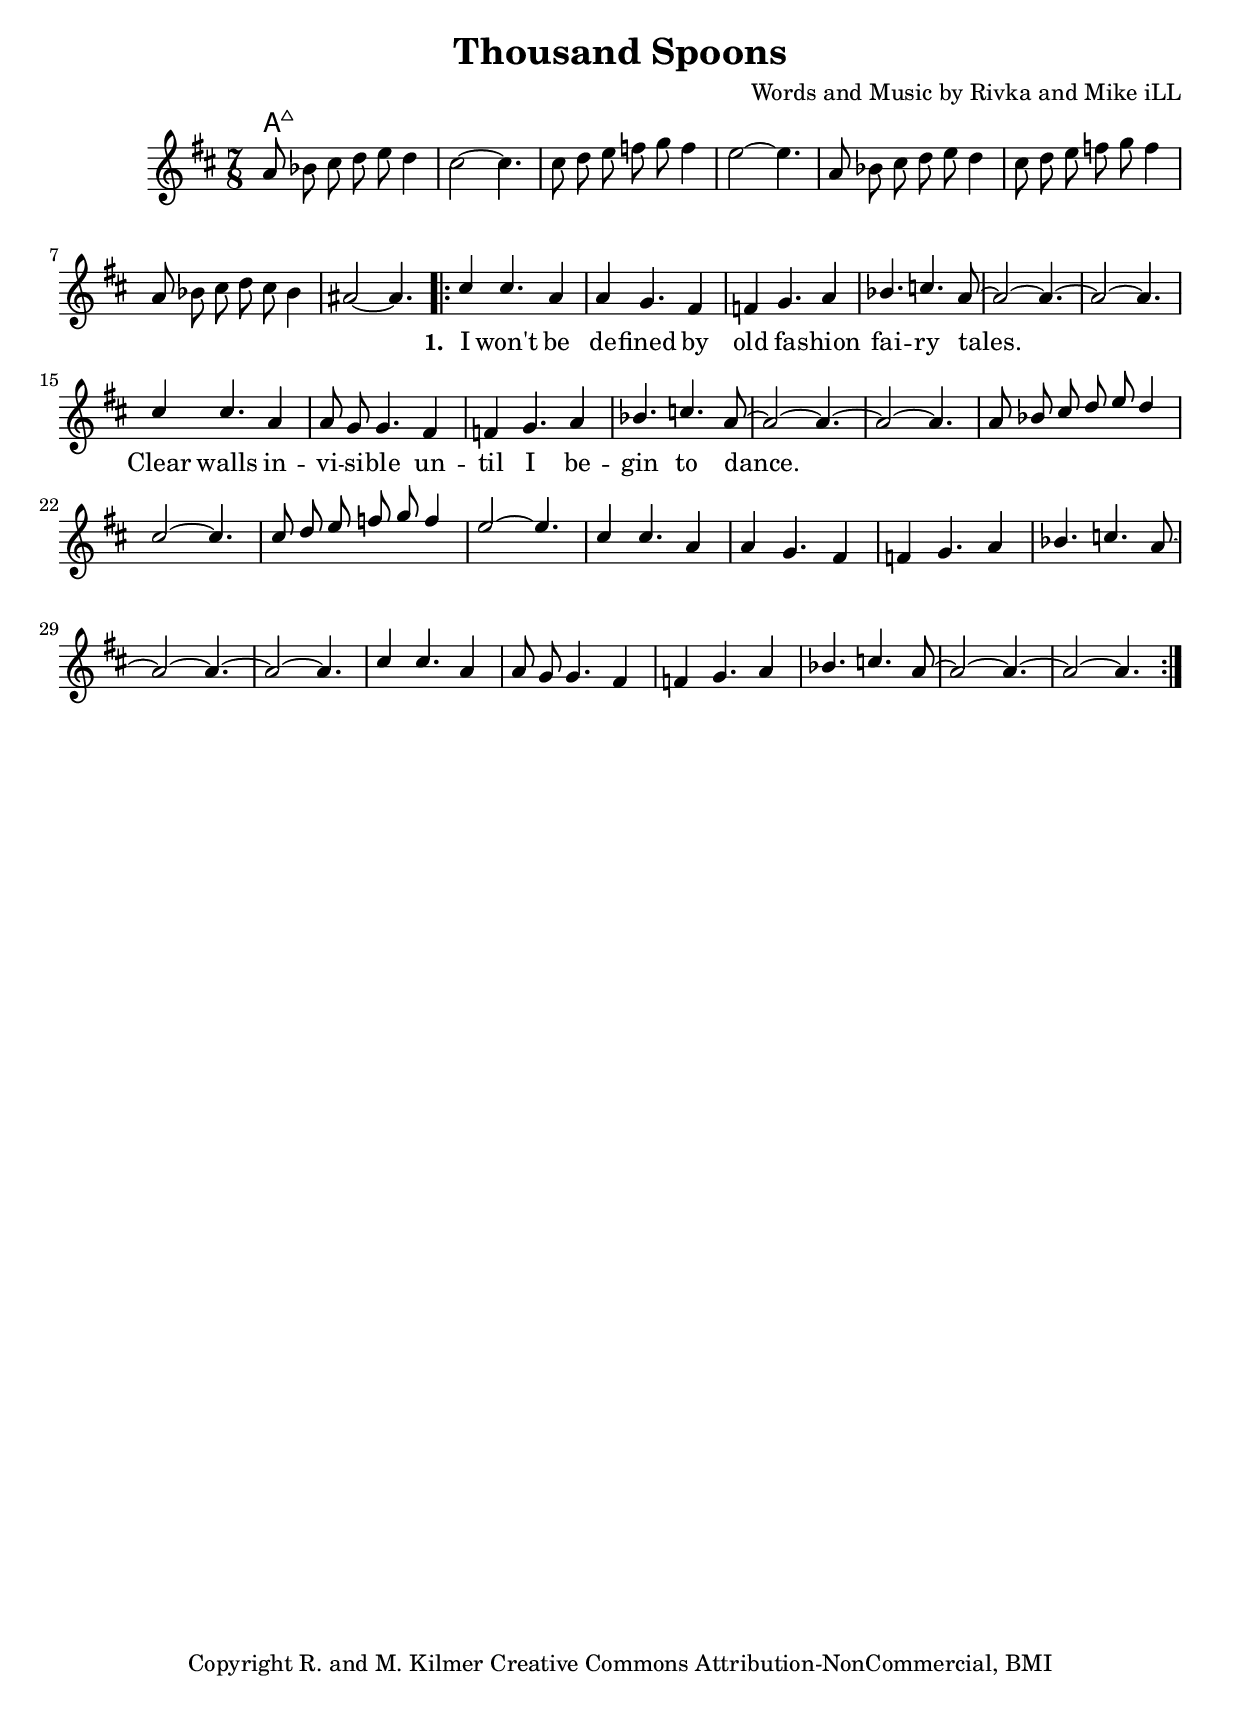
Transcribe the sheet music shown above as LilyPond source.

\version "2.19.45"
\paper{ print-page-number = ##f bottom-margin = 0.5\in }

\header {
  title = "Thousand Spoons"
  composer = "Words and Music by Rivka and Mike iLL"
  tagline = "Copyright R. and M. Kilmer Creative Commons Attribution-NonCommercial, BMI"
}

melody = \relative c'' {
 \clef treble
 \key d \major
 \time 7/8
 \set Score.voltaSpannerDuration = #(ly:make-moment 3/4)
 #(ly:expect-warning "cannot end volta")
 	a8 bes cis d e d4 | cis2~ cis4. |
 	cis8 d e f g f4 | e2~ e4. |
 	a,8 bes cis d e d4 | cis8 d e f g f4 | 
 	a,8 bes cis d cis bes4 | ais2~ ais4. |
     \voiceOne
      <<
	\repeat volta 3 {
		\new Voice = "words" {
		\voiceOne 
			cis4 cis4. a4 | a4 g4. fis4 | f g4. a4 | bes4. c a8~ | % I won't be de -- fined by old fa -- shion fai -- ry tales.
			a2~ a4.~ | a2~ a4. |
			cis4 cis4. a4 | a8 g g4. fis4 | f g4. a4 | bes4. c4. a8~ | % Clear walls in -- vi -- si -- ble un -- til I be -- gin to dance.
			a2~ a4.~ | a2~ a4. |
		}
		a8 bes cis d e d4 | cis2~ cis4. |
 		cis8 d e f g f4 | e2~ e4. |
 		\new Voice = "words_two" {
		\voiceOne 
			cis4 cis4. a4 | a4 g4. fis4 | f g4. a4 | bes4. c a8~ | % I won't be de -- fined by old fa -- shion fai -- ry tales.
			a2~ a4.~ | a2~ a4. |
			cis4 cis4. a4 | a8 g g4. fis4 | f g4. a4 | bes4. c4. a8~ | % Clear walls in -- vi -- si -- ble un -- til I be -- gin to dance.
			a2~ a4.~ | a2~ a4. |
		}
	}
	\new NullVoice = "hidden" {
	  \voiceTwo
      \hideNotes {
			
		}
	}
	
	>>
}
   
chorus =  \lyricmode {
 Full co -- lor, full gen -- der, full won -- der -- ful.
 Full on, full time, a thou -- sand spoons
 on a sil -- ver chain my dream.
 I will not re -- main un -- seen.
}

text =  \lyricmode {
      \set associatedVoice = "words"
	  \set stanza = #"1. "
		I won't be de -- fined by old fa -- shion fai -- ry tales.
		Clear walls in -- vi -- si -- ble un -- til I be -- gin to dance.
		Danc -- ing my scars o -- pen to see what I'm made out of.
		Jack in the pul -- pit the co -- lor of men -- strual blood.
}


harmonies = \chordmode {
 a2:maj a4.:maj |
}

\score {
 <<
   \new ChordNames {
     \set chordChanges = ##t
     \harmonies
   }
   \new Staff  {
     \new Voice = "main" { \melody }
   }
  	\new Lyrics \lyricsto "words" \text
   % \new Lyrics \lyricsto "chorus" \chorus
 >>

  
  \layout { 
   #(layout-set-staff-size 20)
   }
  \midi { 
  	\tempo 4 = 125
  }
  
}

%Additional Verses
\markup \fill-line {
\column {
""

" "
  }
}

